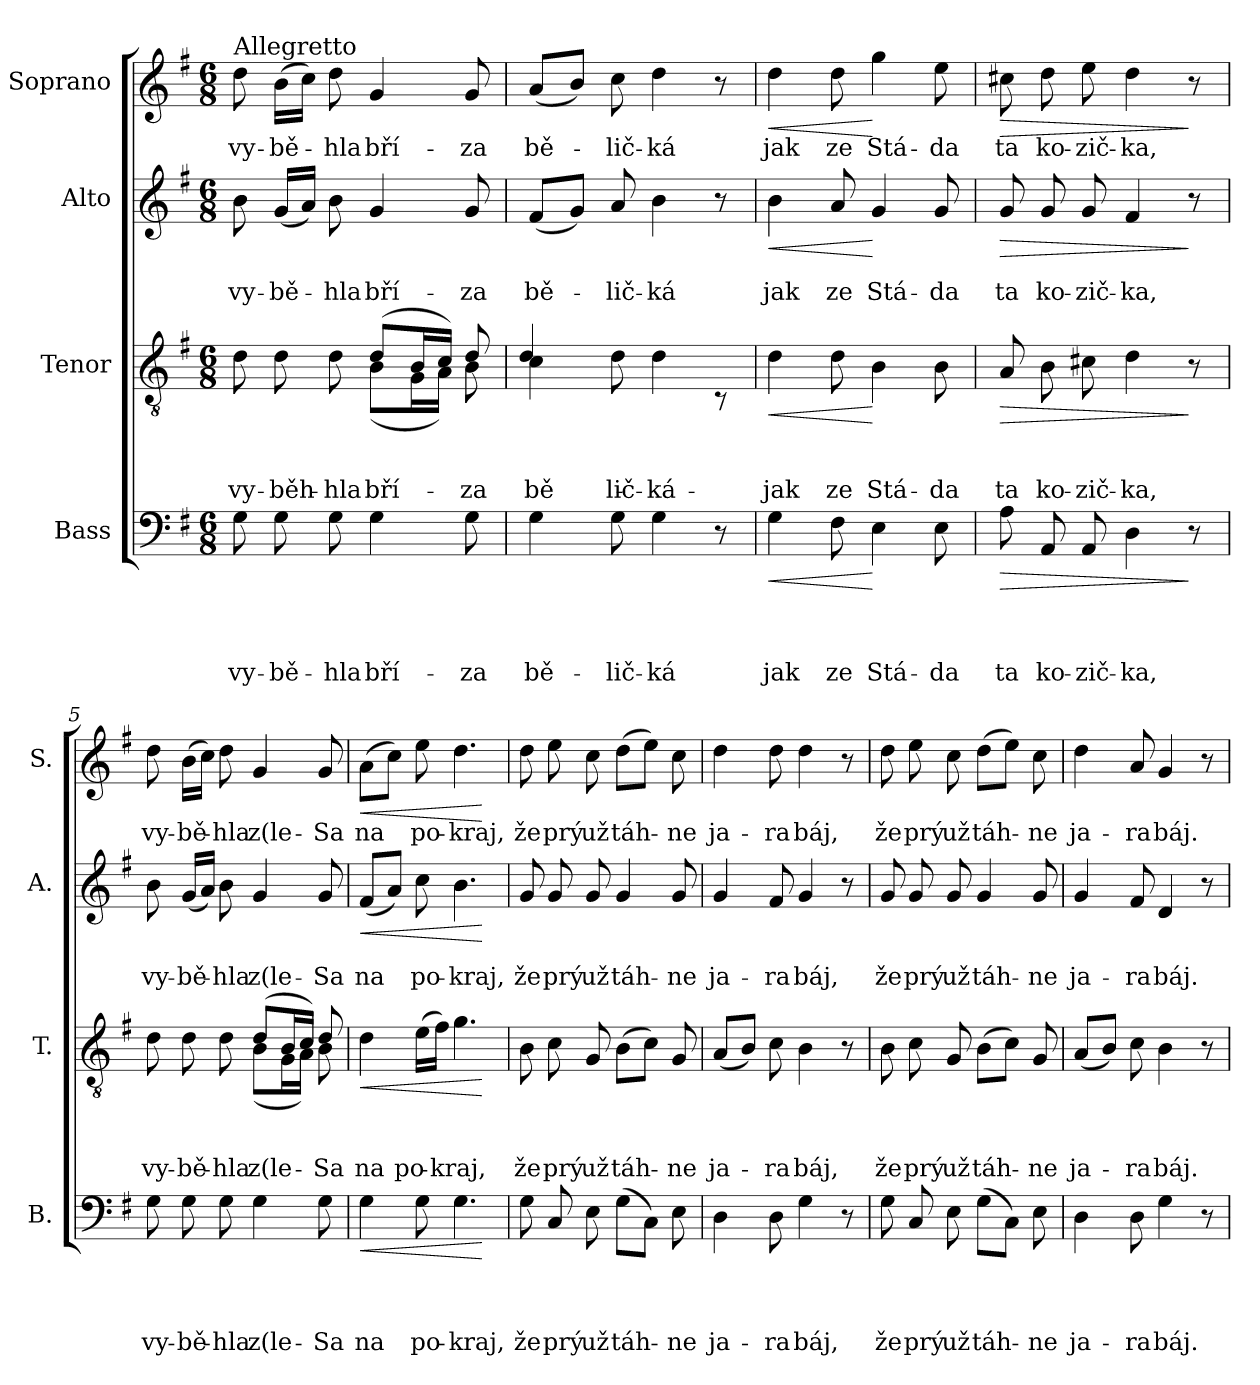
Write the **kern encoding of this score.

**kern	**text	**text	**text	**text	**dynam	**kern	**text	**text	**text	**dynam	**kern	**text	**text	**dynam	**kern	**text	**dynam
*part4	*part4	*part4	*part4	*part4	*part4	*part3	*part3	*part3	*part3	*part3	*part2	*part2	*part2	*part2	*part1	*part1	*part1
*staff4	*staff4	*staff4	*staff4	*staff4	*staff4	*staff3	*staff3	*staff3	*staff3	*staff3	*staff2	*staff2	*staff2	*staff2	*staff1	*staff1	*staff1
*I"Bass	*	*	*	*	*	*I"Tenor	*	*	*	*	*I"Alto	*	*	*	*I"Soprano	*	*
*I'B.	*	*	*	*	*	*I'T.	*	*	*	*	*I'A.	*	*	*	*I'S.	*	*
*clefF4	*	*	*	*	*	*clefGv2	*	*	*	*	*clefG2	*	*	*	*clefG2	*	*
*k[f#]	*	*	*	*	*	*k[f#]	*	*	*	*	*k[f#]	*	*	*	*k[f#]	*	*
*G:	*	*	*	*	*	*G:	*	*	*	*	*G:	*	*	*	*G:	*	*
*M6/8	*	*	*	*	*	*M6/8	*	*	*	*	*M6/8	*	*	*	*M6/8	*	*
=1	=1	=1	=1	=1	=1	=1	=1	=1	=1	=1	=1	=1	=1	=1	=1	=1	=1
!	!	!	!	!	!	!	!	!	!	!	!	!	!	!	!LO:TX:a:t=Allegretto	!	!
!	!	!	!	!LO:LY:b	!	!	!	!	!LO:LY:b	!	!	!	!LO:LY:b	!	!	!LO:LY:b	!
*	*	*	*	*	*	*^	*	*	*	*	*	*	*	*	*	*	*
8G\	.	.	.	vy-	.	8d\	4.ryy	.	.	vy-	.	8b\	.	vy-	.	8dd\	vy-	.
!	!	!	!	!LO:LY:b	!	!	!	!	!	!LO:LY:b	!	!	!	!LO:LY:b	!	!	!LO:LY:b	!
8G\	.	.	.	-bě-	.	8d\	.	.	.	-běh-	.	(<16g/LL	.	-bě-	.	(>16b\LL	-bě-	.
.	.	.	.	.	.	.	.	.	.	.	.	16a/JJ)	.	.	.	16cc\JJ)	.	.
!	!	!	!	!LO:LY:b	!	!	!	!	!	!LO:LY:b	!	!	!	!LO:LY:b	!	!	!LO:LY:b	!
8G\	.	.	.	-hla	.	8d\	.	.	.	-hla	.	8b\	.	-hla	.	8dd\	-hla	.
!	!	!	!	!LO:LY:b	!	!	!	!	!	!LO:LY:b	!	!	!	!LO:LY:b	!	!	!LO:LY:b	!
4G\	.	.	.	bří-	.	(>8d/L	(<8B\L	.	.	bří-	.	4g/	.	bří-	.	4g/	bří-	.
.	.	.	.	.	.	16B/L	16G\L	.	.	.	.	.	.	.	.	.	.	.
.	.	.	.	.	.	16c/JJ)	16A\JJ)	.	.	.	.	.	.	.	.	.	.	.
!	!	!	!	!LO:LY:b	!	!	!	!	!	!LO:LY:b	!	!	!	!LO:LY:b	!	!	!LO:LY:b	!
8G\	.	.	.	-za	.	8d/	8B\	.	.	-za	.	8g/	.	-za	.	8g/	-za	.
=2	=2	=2	=2	=2	=2	=2	=2	=2	=2	=2	=2	=2	=2	=2	=2	=2	=2	=2
!	!	!	!	!LO:LY:b	!	!	!	!	!	!LO:LY:b	!	!	!	!LO:LY:b	!	!	!LO:LY:b	!
4G\	.	.	.	bě-	.	4c\	4d/	.	.	bě-	.	(<8f#/L	.	bě-	.	(<8a/L	bě-	.
.	.	.	.	.	.	.	.	.	.	.	.	8g/J)	.	.	.	8b/J)	.	.
!	!	!	!	!LO:LY:b	!	!	!	!	!	!LO:LY:b	!	!	!	!LO:LY:b	!	!	!LO:LY:b	!
8G\	.	.	.	-lič-	.	2ryy	8d\	.	.	-lič-	.	8a/	.	-lič-	.	8cc\	-lič-	.
!	!	!	!	!LO:LY:b	!	!	!	!	!	!LO:LY:b	!	!	!	!LO:LY:b	!	!	!LO:LY:b	!
4G\	.	.	.	-ká	.	.	4d\	.	.	-ká	.	4b\	.	-ká	.	4dd\	-ká	.
8r	.	.	.	.	.	.	8rC	.	.	.	.	8r	.	.	.	8r	.	.
=3	=3	=3	=3	=3	=3	=3	=3	=3	=3	=3	=3	=3	=3	=3	=3	=3	=3	=3
!	!	!	!	!LO:LY:b	!LO:HP:b	!	!	!	!	!LO:LY:b	!LO:HP:b	!	!	!LO:LY:b	!LO:HP:b	!	!LO:LY:b	!LO:HP:b
*	*	*	*	*	*	*v	*v	*	*	*	*	*	*	*	*	*	*	*
4G\	.	.	.	jak	<	4d\	.	.	jak	<	4b\	.	jak	<	4dd\	jak	<
!	!	!	!	!LO:LY:b	!	!	!	!	!LO:LY:b	!	!	!	!LO:LY:b	!	!	!LO:LY:b	!
8F#\	.	.	.	ze	.	8d\	.	.	ze	.	8a/	.	ze	.	8dd\	ze	.
!	!	!	!	!LO:LY:b	!	!	!	!	!LO:LY:b	!	!	!	!LO:LY:b	!	!	!LO:LY:b	!
4E\	.	.	.	Stá-	[	4B\	.	.	Stá-	[	4g/	.	Stá-	[	4gg\	Stá-	[
!	!	!	!	!LO:LY:b	!	!	!	!	!LO:LY:b	!	!	!	!LO:LY:b	!	!	!LO:LY:b	!
8E\	.	.	.	-da	.	8B\	.	.	-da	.	8g/	.	-da	.	8ee\	-da	.
=4	=4	=4	=4	=4	=4	=4	=4	=4	=4	=4	=4	=4	=4	=4	=4	=4	=4
!	!	!	!	!LO:LY:b	!LO:HP:b	!	!	!	!LO:LY:b	!LO:HP:b	!	!	!LO:LY:b	!LO:HP:b	!	!LO:LY:b	!LO:HP:b
8A\	.	.	.	ta	>	8A/	.	.	ta	>	8g/	.	ta	>	8cc#X\	ta	>
!	!	!	!	!LO:LY:b	!	!	!	!	!LO:LY:b	!	!	!	!LO:LY:b	!	!	!LO:LY:b	!
8AA/	.	.	.	ko-	.	8B\	.	.	ko-	.	8g/	.	ko-	.	8dd\	ko-	.
!	!	!	!	!LO:LY:b	!	!	!	!	!LO:LY:b	!	!	!	!LO:LY:b	!	!	!LO:LY:b	!
8AA/	.	.	.	-zič-	.	8c#X\	.	.	-zič-	.	8g/	.	-zič-	.	8ee\	-zič-	.
!	!	!	!	!LO:LY:b	!	!	!	!	!LO:LY:b	!	!	!	!LO:LY:b	!	!	!LO:LY:b	!
4D\	.	.	.	-ka,	.	4d\	.	.	-ka,	.	4f#/	.	-ka,	.	4dd\	-ka,	.
8r	.	.	.	.	]	8r	.	.	.	]	8r	.	.	]	8r	.	]
!!LO:LB:g=z
=5	=5	=5	=5	=5	=5	=5	=5	=5	=5	=5	=5	=5	=5	=5	=5	=5	=5
!	!	!	!	!LO:LY:b	!	!	!	!	!LO:LY:b	!	!	!	!LO:LY:b	!	!	!LO:LY:b	!
*	*	*	*	*	*	*^	*	*	*	*	*	*	*	*	*	*	*
8G\	.	.	.	vy-	.	8d\	4.ryy	.	.	vy-	.	8b\	.	vy-	.	8dd\	vy-	.
!	!	!	!	!LO:LY:b	!	!	!	!	!	!LO:LY:b	!	!	!	!LO:LY:b	!	!	!LO:LY:b	!
8G\	.	.	.	-bě-	.	8d\	.	.	.	-bě-	.	(<16g/LL	.	-bě-	.	(>16b\LL	-bě-	.
.	.	.	.	.	.	.	.	.	.	.	.	16a/JJ)	.	.	.	16cc\JJ)	.	.
!	!	!	!	!LO:LY:b	!	!	!	!	!	!LO:LY:b	!	!	!	!LO:LY:b	!	!	!LO:LY:b	!
8G\	.	.	.	-hla	.	8d\	.	.	.	-hla	.	8b\	.	-hla	.	8dd\	-hla	.
!	!	!	!	!LO:LY:b	!	!	!	!	!	!LO:LY:b	!	!	!	!LO:LY:b	!	!	!LO:LY:b	!
4G\	.	.	.	z(le-	.	(>8d/L	(<8B\L	.	.	z(le-	.	4g/	.	z(le-	.	4g/	z(le-	.
.	.	.	.	.	.	16B/L	16G\L	.	.	.	.	.	.	.	.	.	.	.
.	.	.	.	.	.	16c/JJ)	16A\JJ)	.	.	.	.	.	.	.	.	.	.	.
!	!	!	!	!LO:LY:b	!	!	!	!	!	!LO:LY:b	!	!	!	!LO:LY:b	!	!	!LO:LY:b	!
8G\	.	.	.	-Sa	.	8d/	8B\	.	.	-Sa	.	8g/	.	-Sa	.	8g/	-Sa	.
=6	=6	=6	=6	=6	=6	=6	=6	=6	=6	=6	=6	=6	=6	=6	=6	=6	=6	=6
!	!	!	!	!LO:LY:b	!LO:HP:b	!	!	!	!	!LO:LY:b	!LO:HP:b	!	!	!LO:LY:b	!LO:HP:b	!	!LO:LY:b	!LO:HP:b
*	*	*	*	*	*	*v	*v	*	*	*	*	*	*	*	*	*	*	*
4G\	.	.	.	na	<	4d\	.	.	na	<	(<8f#/L	.	na	<	(>8a\L	na	<
.	.	.	.	.	.	.	.	.	.	.	8a/J)	.	.	.	8cc\J)	.	.
!	!	!	!	!LO:LY:b	!	!	!	!	!LO:LY:b	!	!	!	!LO:LY:b	!	!	!LO:LY:b	!
8G\	.	.	.	po-	.	(>16e\LL	.	.	po-	.	8cc\	.	po-	.	8ee\	po-	.
!	!	!	!	!	!	!	!	!	!LO:LY:b	!	!	!	!	!	!	!	!
.	.	.	.	.	.	16f#\JJ)	.	.	-kraj,	.	.	.	.	.	.	.	.
!	!	!	!	!LO:LY:b	!	!	!	!	!	!	!	!	!LO:LY:b	!	!	!LO:LY:b	!
4.G\	.	.	.	-kraj,	.	4.g\	.	.	.	.	4.b\	.	-kraj,	.	4.dd\	-kraj,	.
.	.	.	.	.	[	.	.	.	.	[	.	.	.	[	.	.	[
=7	=7	=7	=7	=7	=7	=7	=7	=7	=7	=7	=7	=7	=7	=7	=7	=7	=7
!	!	!	!	!LO:LY:b	!	!	!	!	!LO:LY:b	!	!	!	!LO:LY:b	!	!	!LO:LY:b	!
8G\	.	.	.	že	.	8B\	.	.	že	.	8g/	.	že	.	8dd\	že	.
!	!	!	!	!LO:LY:b	!	!	!	!	!LO:LY:b	!	!	!	!LO:LY:b	!	!	!LO:LY:b	!
8C/	.	.	.	prý	.	8c\	.	.	prý	.	8g/	.	prý	.	8ee\	prý	.
!	!	!	!	!LO:LY:b	!	!	!	!	!LO:LY:b	!	!	!	!LO:LY:b	!	!	!LO:LY:b	!
8E\	.	.	.	už	.	8G/	.	.	už	.	8g/	.	už	.	8cc\	už	.
!	!	!	!	!LO:LY:b	!	!	!	!	!LO:LY:b	!	!	!	!LO:LY:b	!	!	!LO:LY:b	!
(>8G\L	.	.	.	táh-	.	(>8B\L	.	.	táh-	.	4g/	.	táh-	.	(>8dd\L	táh-	.
8C\J)	.	.	.	.	.	8c\J)	.	.	.	.	.	.	.	.	8ee\J)	.	.
!	!	!	!	!LO:LY:b	!	!	!	!	!LO:LY:b	!	!	!	!LO:LY:b	!	!	!LO:LY:b	!
8E\	.	.	.	-ne	.	8G/	.	.	-ne	.	8g/	.	-ne	.	8cc\	-ne	.
=8	=8	=8	=8	=8	=8	=8	=8	=8	=8	=8	=8	=8	=8	=8	=8	=8	=8
!	!	!	!	!LO:LY:b	!	!	!	!	!LO:LY:b	!	!	!	!LO:LY:b	!	!	!LO:LY:b	!
4D\	.	.	.	ja-	.	(<8A/L	.	.	ja-	.	4g/	.	ja-	.	4dd\	ja-	.
.	.	.	.	.	.	8B/J)	.	.	.	.	.	.	.	.	.	.	.
!	!	!	!	!LO:LY:b	!	!	!	!	!LO:LY:b	!	!	!	!LO:LY:b	!	!	!LO:LY:b	!
8D\	.	.	.	-ra	.	8c\	.	.	-ra	.	8f#/	.	-ra	.	8dd\	-ra	.
!	!	!	!	!LO:LY:b	!	!	!	!	!LO:LY:b	!	!	!	!LO:LY:b	!	!	!LO:LY:b	!
4G\	.	.	.	báj,	.	4B\	.	.	báj,	.	4g/	.	báj,	.	4dd\	báj,	.
8r	.	.	.	.	.	8r	.	.	.	.	8r	.	.	.	8r	.	.
!!LO:PB:g=z
=9	=9	=9	=9	=9	=9	=9	=9	=9	=9	=9	=9	=9	=9	=9	=9	=9	=9
!	!	!	!	!LO:LY:b	!	!	!	!	!LO:LY:b	!	!	!	!LO:LY:b	!	!	!LO:LY:b	!
8G\	.	.	.	že	.	8B\	.	.	že	.	8g/	.	že	.	8dd\	že	.
!	!	!	!	!LO:LY:b	!	!	!	!	!LO:LY:b	!	!	!	!LO:LY:b	!	!	!LO:LY:b	!
8C/	.	.	.	prý	.	8c\	.	.	prý	.	8g/	.	prý	.	8ee\	prý	.
!	!	!	!	!LO:LY:b	!	!	!	!	!LO:LY:b	!	!	!	!LO:LY:b	!	!	!LO:LY:b	!
8E\	.	.	.	už	.	8G/	.	.	už	.	8g/	.	už	.	8cc\	už	.
!	!	!	!	!LO:LY:b	!	!	!	!	!LO:LY:b	!	!	!	!LO:LY:b	!	!	!LO:LY:b	!
(>8G\L	.	.	.	táh-	.	(>8B\L	.	.	táh-	.	4g/	.	táh-	.	(>8dd\L	táh-	.
8C\J)	.	.	.	.	.	8c\J)	.	.	.	.	.	.	.	.	8ee\J)	.	.
!	!	!	!	!LO:LY:b	!	!	!	!	!LO:LY:b	!	!	!	!LO:LY:b	!	!	!LO:LY:b	!
8E\	.	.	.	-ne	.	8G/	.	.	-ne	.	8g/	.	-ne	.	8cc\	-ne	.
=10	=10	=10	=10	=10	=10	=10	=10	=10	=10	=10	=10	=10	=10	=10	=10	=10	=10
!	!	!	!	!LO:LY:b	!	!	!	!	!LO:LY:b	!	!	!	!LO:LY:b	!	!	!LO:LY:b	!
4D\	.	.	.	ja-	.	(<8A/L	.	.	ja-	.	4g/	.	ja-	.	4dd\	ja-	.
.	.	.	.	.	.	8B/J)	.	.	.	.	.	.	.	.	.	.	.
!	!	!	!	!LO:LY:b	!	!	!	!	!LO:LY:b	!	!	!	!LO:LY:b	!	!	!LO:LY:b	!
8D\	.	.	.	-ra	.	8c\	.	.	-ra	.	8f#/	.	-ra	.	8a/	-ra	.
!	!	!	!	!LO:LY:b	!	!	!	!	!LO:LY:b	!	!	!	!LO:LY:b	!	!	!LO:LY:b	!
4G\	.	.	.	báj.	.	4B\	.	.	báj.	.	4d/	.	báj.	.	4g/	báj.	.
8r	.	.	.	.	.	8r	.	.	.	.	8r	.	.	.	8r	.	.
=	=	=	=	=	=	=	=	=	=	=	=	=	=	=	=	=	=
*-	*-	*-	*-	*-	*-	*-	*-	*-	*-	*-	*-	*-	*-	*-	*-	*-	*-
